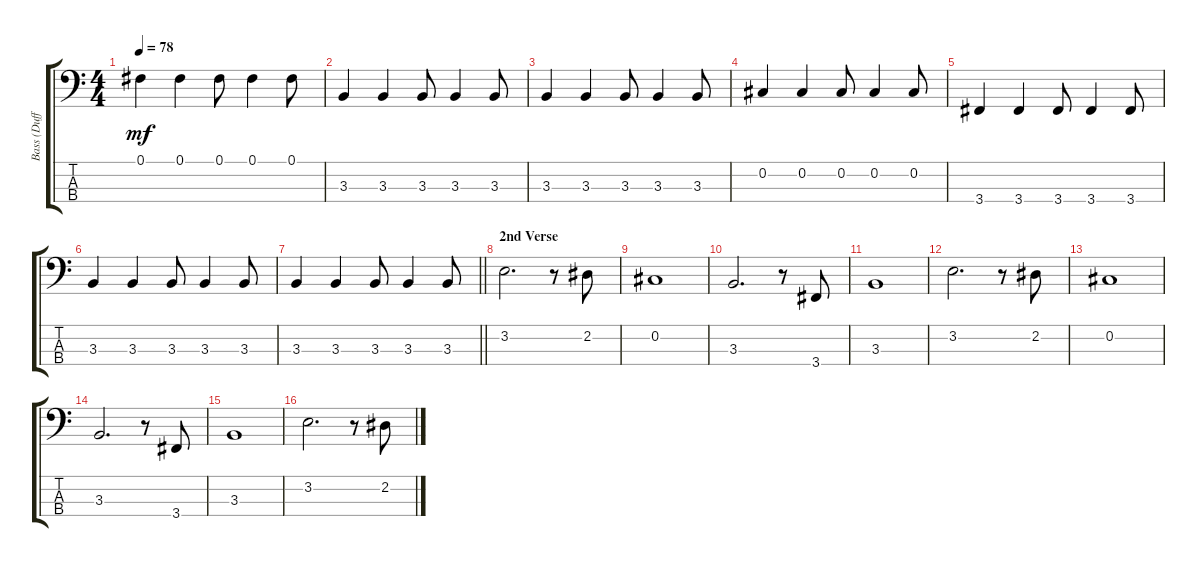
\track ("Bass (Duff)" "Bass (Duff") {instrument electricbasspick}
\staff {score tabs}
\tuning (Gb2 Db2 Ab1 Eb1) {hide}
\ts (4 4)
\tempo 78
\clef f4
\ks c
0.1.4{dy mf} 0.1.4 0.1.8 0.1.4 0.1.8 |
3.3.4 3.3.4 3.3.8 3.3.4 3.3.8 |
3.3.4 3.3.4 3.3.8 3.3.4 3.3.8 |
0.2.4 0.2.4 0.2.8 0.2.4 0.2.8 |
3.4.4 3.4.4 3.4.8 3.4.4 3.4.8 |
3.3.4 3.3.4 3.3.8 3.3.4 3.3.8 |
\barLineRight lightlight
3.3.4 3.3.4 3.3.8 3.3.4 3.3.8 |
\section ("" "2nd Verse")
3.2.2{d} r.8 2.2.8 |
0.2.1 |
3.3.2{d} r.8 3.4.8 |
3.3.1 |
3.2.2{d} r.8 2.2.8 |
0.2.1 |
3.3.2{d} r.8 3.4.8 |
3.3.1 |
3.2.2{d} r.8 2.2.8
